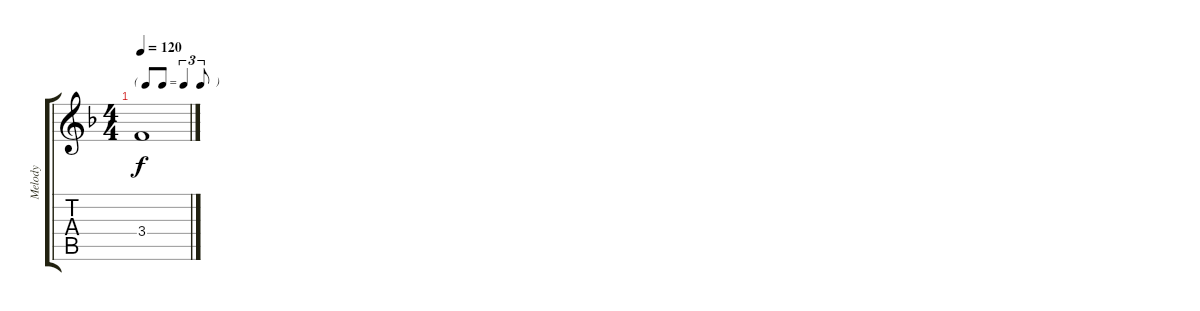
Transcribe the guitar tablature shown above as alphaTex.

\track ("Melody" "Melody") {instrument acousticguitarnylon}
\staff {score tabs}
\tuning (E4 B3 G3 D3 A2 E2) {hide}
\ts (4 4)
\tf triplet8th
\tempo 120
\clef g2
\ks f
3.4.1{dy f}
